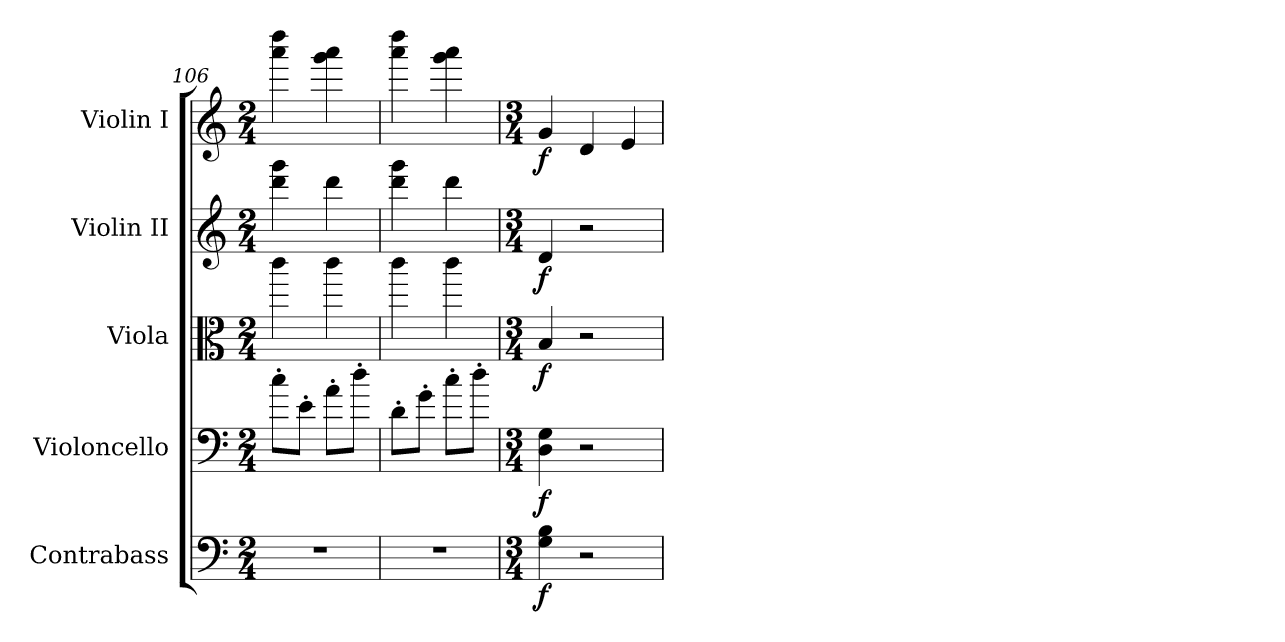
**kern	**dynam	**kern	**dynam	**kern	**dynam	**kern	**dynam	**kern	**dynam
*part5	*part5	*part4	*part4	*part3	*part3	*part2	*part2	*part1	*part1
*staff5	*staff5	*staff4	*staff4	*staff3	*staff3	*staff2	*staff2	*staff1	*staff1
*I"Contrabass	*	*I"Violoncello	*	*I"Viola	*	*I"Violin II	*	*I"Violin I	*
*I'Cb.	*	*I'Vc.	*	*I'Vla.	*	*I'Vln. II	*	*I'Vln. I	*
*clefF4	*	*clefF4	*	*clefC3	*	*clefG2	*	*clefG2	*
*ITrd7c12	*	*	*	*	*	*	*	*	*
*k[]	*	*k[]	*	*k[]	*	*k[]	*	*k[]	*
*M2/4	*	*M2/4	*	*M2/4	*	*M2/4	*	*M2/4	*
=106	=106	=106	=106	=106	=106	=106	=106	=106	=106
2r	.	8cc'\L	.	4ccc\	.	4ddd\ 4ggg\	.	4aaa\ 4dddd\	.
.	.	8e'\J	.	.	.	.	.	.	.
.	.	8a'\L	.	4ccc\	.	4ddd\	.	4ggg\ 4aaa\	.
.	.	8dd'\J	.	.	.	.	.	.	.
=107	=107	=107	=107	=107	=107	=107	=107	=107	=107
2r	.	8d'\L	.	4ccc\	.	4ddd\ 4ggg\	.	4aaa\ 4dddd\	.
.	.	8g'\J	.	.	.	.	.	.	.
.	.	8cc'\L	.	4ccc\	.	4ddd\	.	4ggg\ 4aaa\	.
.	.	8dd'\J	.	.	.	.	.	.	.
!!LO:PB:g=z
=108	=108	=108	=108	=108	=108	=108	=108	=108	=108
*M3/4	*	*M3/4	*	*M3/4	*	*M3/4	*	*M3/4	*
!	!LO:DY:b	!	!LO:DY:b	!	!LO:DY:b	!	!LO:DY:b	!	!LO:DY:b
4GG\ 4BB\	f	4D\ 4G\	f	4B/	f	4d/	f	4g/	f
2r	.	2r	.	2r	.	2r	.	4d/	.
.	.	.	.	.	.	.	.	4e/	.
=	=	=	=	=	=	=	=	=	=
*-	*-	*-	*-	*-	*-	*-	*-	*-	*-
